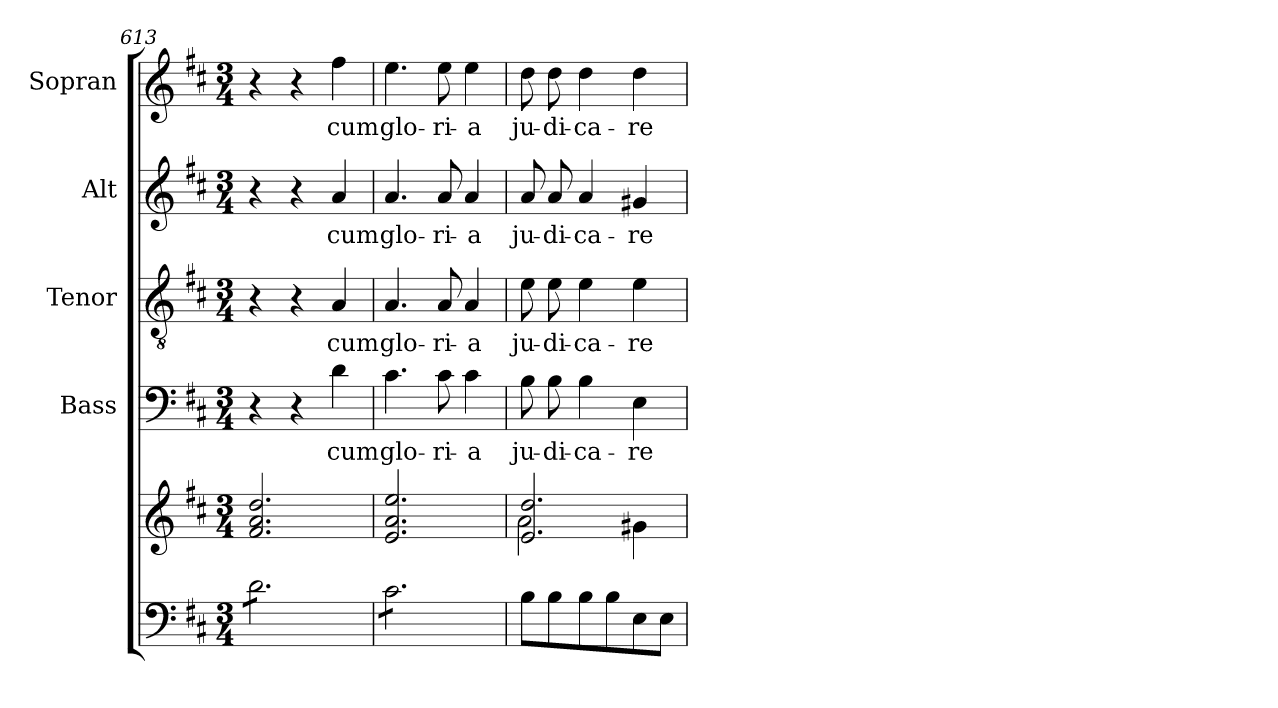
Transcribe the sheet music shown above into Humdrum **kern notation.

**kern	**kern	**kern	**text	**kern	**text	**kern	**text	**kern	**text
*part5	*part5	*part4	*part4	*part3	*part3	*part2	*part2	*part1	*part1
*staff6	*staff5	*staff4	*staff4	*staff3	*staff3	*staff2	*staff2	*staff1	*staff1
*	*	*I"Bass	*	*I"Tenor	*	*I"Alt	*	*I"Sopran	*
*	*	*I'B.	*	*I'T.	*	*I'A.	*	*I'S.	*
*clefF4	*clefG2	*clefF4	*	*clefGv2	*	*clefG2	*	*clefG2	*
*k[f#c#]	*k[f#c#]	*k[f#c#]	*	*k[f#c#]	*	*k[f#c#]	*	*k[f#c#]	*
*D:	*D:	*D:	*	*D:	*	*D:	*	*D:	*
*M3/4	*M3/4	*M3/4	*	*M3/4	*	*M3/4	*	*M3/4	*
=613	=613	=613	=613	=613	=613	=613	=613	=613	=613
*tremolo	*	*	*	*	*	*	*	*	*
8d\L	2.f#/ 2.a/ 2.dd/	4r	.	4r	.	4r	.	4r	.
8d\	.	.	.	.	.	.	.	.	.
8d\	.	4r	.	4r	.	4r	.	4r	.
8d\	.	.	.	.	.	.	.	.	.
!	!	!	!LO:LY:b	!	!LO:LY:b	!	!LO:LY:b	!	!LO:LY:b
8d\	.	4d\	cum	4A/	cum	4a/	cum	4ff#\	cum
8d\J	.	.	.	.	.	.	.	.	.
=614	=614	=614	=614	=614	=614	=614	=614	=614	=614
!	!	!	!LO:LY:b	!	!LO:LY:b	!	!LO:LY:b	!	!LO:LY:b
8c#\L	2.e/ 2.a/ 2.ee/	4.c#\	glo-	4.A/	glo-	4.a/	glo-	4.ee\	glo-
8c#\	.	.	.	.	.	.	.	.	.
8c#\	.	.	.	.	.	.	.	.	.
!	!	!	!LO:LY:b	!	!LO:LY:b	!	!LO:LY:b	!	!LO:LY:b
8c#\	.	8c#\	-ri-	8A/	-ri-	8a/	-ri-	8ee\	-ri-
!	!	!	!LO:LY:b	!	!LO:LY:b	!	!LO:LY:b	!	!LO:LY:b
8c#\	.	4c#\	-a	4A/	-a	4a/	-a	4ee\	-a
8c#\J	.	.	.	.	.	.	.	.	.
*Xtremolo	*	*	*	*	*	*	*	*	*
=615	=615	=615	=615	=615	=615	=615	=615	=615	=615
*	*^	*	*	*	*	*	*	*	*
!	!	!	!	!LO:LY:b	!	!LO:LY:b	!	!LO:LY:b	!	!LO:LY:b
8B\L	2.e/ 2.dd/	2a\	8B\	ju-	8e\	ju-	8a/	ju-	8dd\	ju-
!	!	!	!	!LO:LY:b	!	!LO:LY:b	!	!LO:LY:b	!	!LO:LY:b
8B\	.	.	8B\	-di-	8e\	-di-	8a/	-di-	8dd\	-di-
!	!	!	!	!LO:LY:b	!	!LO:LY:b	!	!LO:LY:b	!	!LO:LY:b
8B\	.	.	4B\	-ca-	4e\	-ca-	4a/	-ca-	4dd\	-ca-
8B\	.	.	.	.	.	.	.	.	.	.
!	!	!	!	!LO:LY:b	!	!LO:LY:b	!	!LO:LY:b	!	!LO:LY:b
8E\	.	4g#X\	4E\	-re	4e\	-re	4g#X/	-re	4dd\	-re
8E\J	.	.	.	.	.	.	.	.	.	.
*	*v	*v	*	*	*	*	*	*	*	*
=	=	=	=	=	=	=	=	=	=
*-	*-	*-	*-	*-	*-	*-	*-	*-	*-
